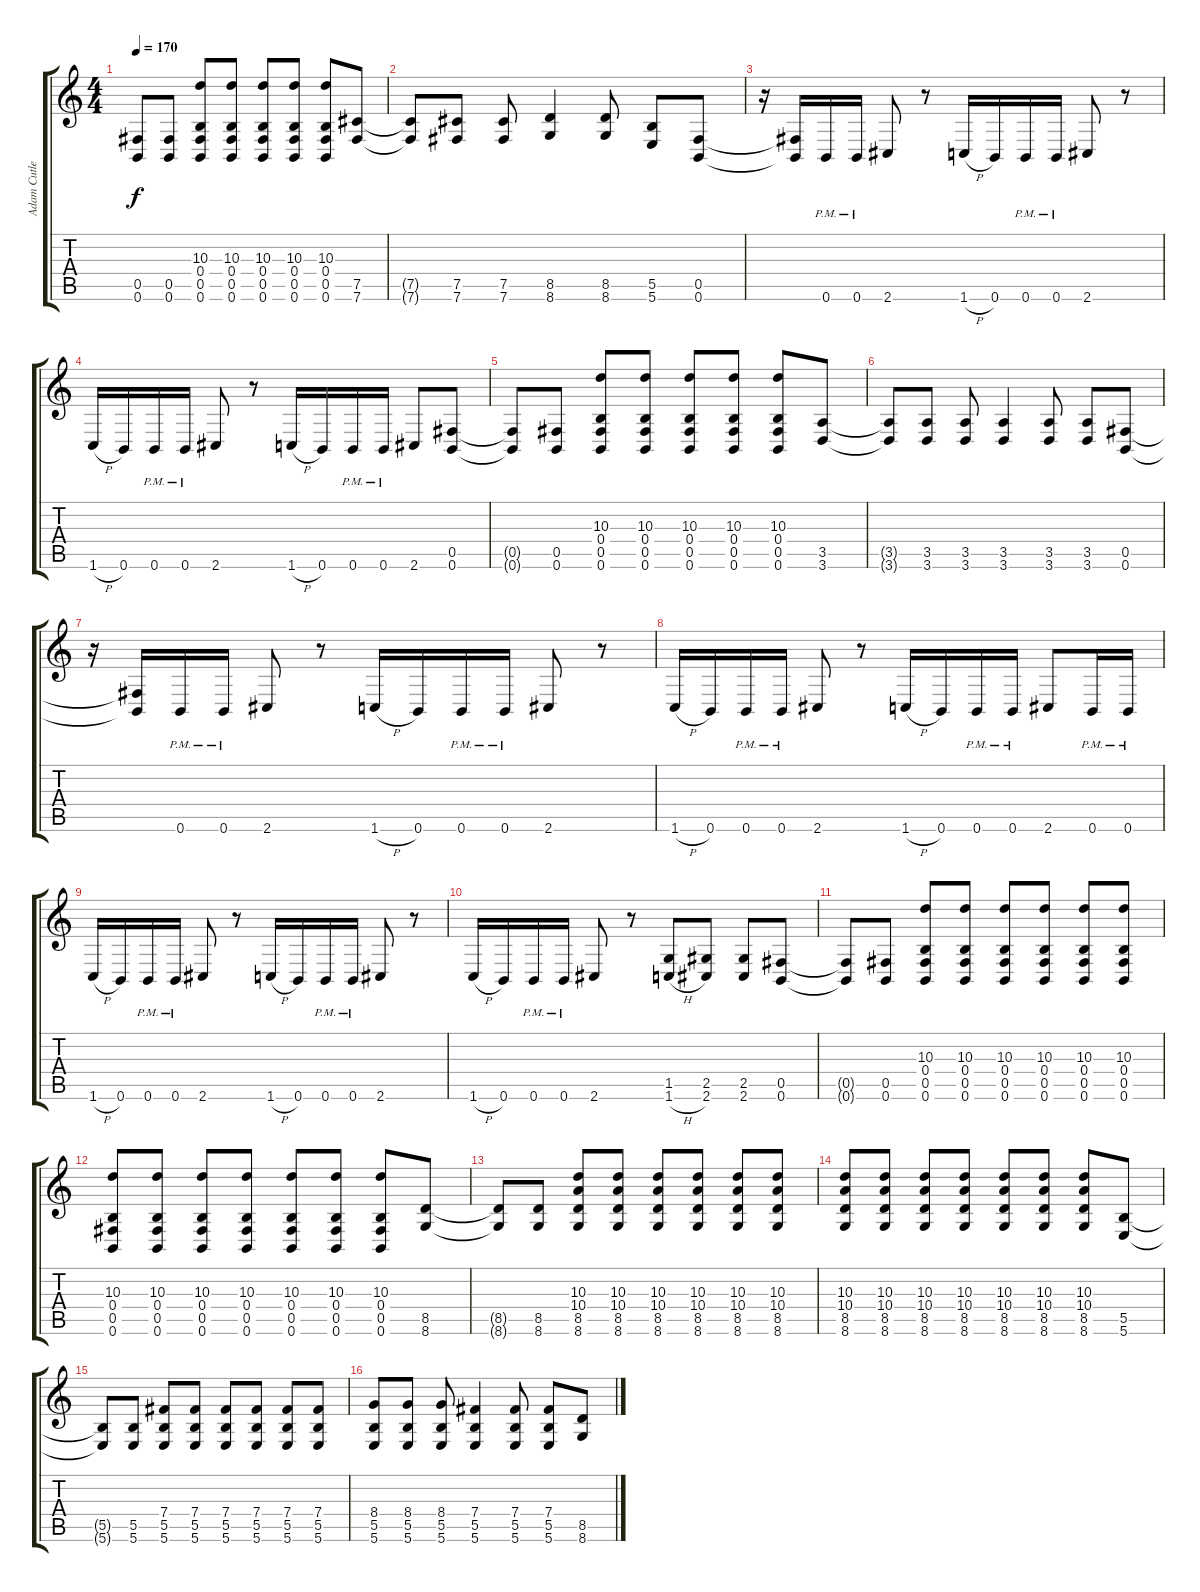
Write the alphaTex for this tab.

\track ("Adam Cutler" "Adam Cutle") {instrument overdrivenguitar}
\staff {score tabs}
\tuning (Db4 Ab3 E3 B2 Gb2 B1) {hide}
\ts (4 4)
\tempo 170
\clef g2
\ks c
(0.5{t} 0.6{t}).8{dy f} (0.5 0.6).8 (10.3 0.4 0.5 0.6).8 (10.3 0.4 0.5 0.6).8 (10.3 0.4 0.5 0.6).8 (10.3 0.4 0.5 0.6).8 (10.3 0.4 0.5 0.6).8 (7.5 7.6).8 |
(7.5{t} 7.6{t}).8 (7.5 7.6).8 (7.5 7.6).8 (8.5 8.6).4 (8.5 8.6).8 (5.5 5.6).8 (0.5 0.6).8 |
r.16 (0.5{t} 0.6{t}).16 0.6{pm}.16 0.6{pm}.16 2.6.8 r.8 1.6{h}.16 0.6.16 0.6{pm}.16 0.6{pm}.16 2.6.8 r.8 |
1.6{h}.16 0.6.16 0.6{pm}.16 0.6{pm}.16 2.6.8 r.8 1.6{h}.16 0.6.16 0.6{pm}.16 0.6{pm}.16 2.6.8 (0.5 0.6).8 |
(0.5{t} 0.6{t}).8 (0.5 0.6).8 (10.3 0.4 0.5 0.6).8 (10.3 0.4 0.5 0.6).8 (10.3 0.4 0.5 0.6).8 (10.3 0.4 0.5 0.6).8 (10.3 0.4 0.5 0.6).8 (3.5 3.6).8 |
(3.5{t} 3.6{t}).8 (3.5 3.6).8 (3.5 3.6).8 (3.5 3.6).4 (3.5 3.6).8 (3.5 3.6).8 (0.5 0.6).8 |
r.16 (0.5{t} 0.6{t}).16 0.6{pm}.16 0.6{pm}.16 2.6.8 r.8 1.6{h}.16 0.6.16 0.6{pm}.16 0.6{pm}.16 2.6.8 r.8 |
1.6{h}.16 0.6.16 0.6{pm}.16 0.6{pm}.16 2.6.8 r.8 1.6{h}.16 0.6.16 0.6{pm}.16 0.6{pm}.16 2.6.8 0.6{pm}.16 0.6{pm}.16 |
1.6{h}.16 0.6.16 0.6{pm}.16 0.6{pm}.16 2.6.8 r.8 1.6{h}.16 0.6.16 0.6{pm}.16 0.6{pm}.16 2.6.8 r.8 |
1.6{h}.16 0.6.16 0.6{pm}.16 0.6{pm}.16 2.6.8 r.8 (1.5 1.6{h}).8 (2.5 2.6).8 (2.5 2.6).8 (0.5 0.6).8 |
(0.5{t} 0.6{t}).8 (0.5 0.6).8 (10.3 0.4 0.5 0.6).8 (10.3 0.4 0.5 0.6).8 (10.3 0.4 0.5 0.6).8 (10.3 0.4 0.5 0.6).8 (10.3 0.4 0.5 0.6).8 (10.3 0.4 0.5 0.6).8 |
(10.3 0.4 0.5 0.6).8 (10.3 0.4 0.5 0.6).8 (10.3 0.4 0.5 0.6).8 (10.3 0.4 0.5 0.6).8 (10.3 0.4 0.5 0.6).8 (10.3 0.4 0.5 0.6).8 (10.3 0.4 0.5 0.6).8 (8.5 8.6).8 |
(8.5{t} 8.6{t}).8 (8.5 8.6).8 (10.3 10.4 8.5 8.6).8 (10.3 10.4 8.5 8.6).8 (10.3 10.4 8.5 8.6).8 (10.3 10.4 8.5 8.6).8 (10.3 10.4 8.5 8.6).8 (10.3 10.4 8.5 8.6).8 |
(10.3 10.4 8.5 8.6).8 (10.3 10.4 8.5 8.6).8 (10.3 10.4 8.5 8.6).8 (10.3 10.4 8.5 8.6).8 (10.3 10.4 8.5 8.6).8 (10.3 10.4 8.5 8.6).8 (10.3 10.4 8.5 8.6).8 (5.5 5.6).8 |
(5.5{t} 5.6{t}).8 (5.5 5.6).8 (7.4 5.5 5.6).8 (7.4 5.5 5.6).8 (7.4 5.5 5.6).8 (7.4 5.5 5.6).8 (7.4 5.5 5.6).8 (7.4 5.5 5.6).8 |
(8.4 5.5 5.6).8 (8.4 5.5 5.6).8 (8.4 5.5 5.6).8 (7.4 5.5 5.6).4 (7.4 5.5 5.6).8 (7.4 5.5 5.6).8 (8.5 8.6).8
